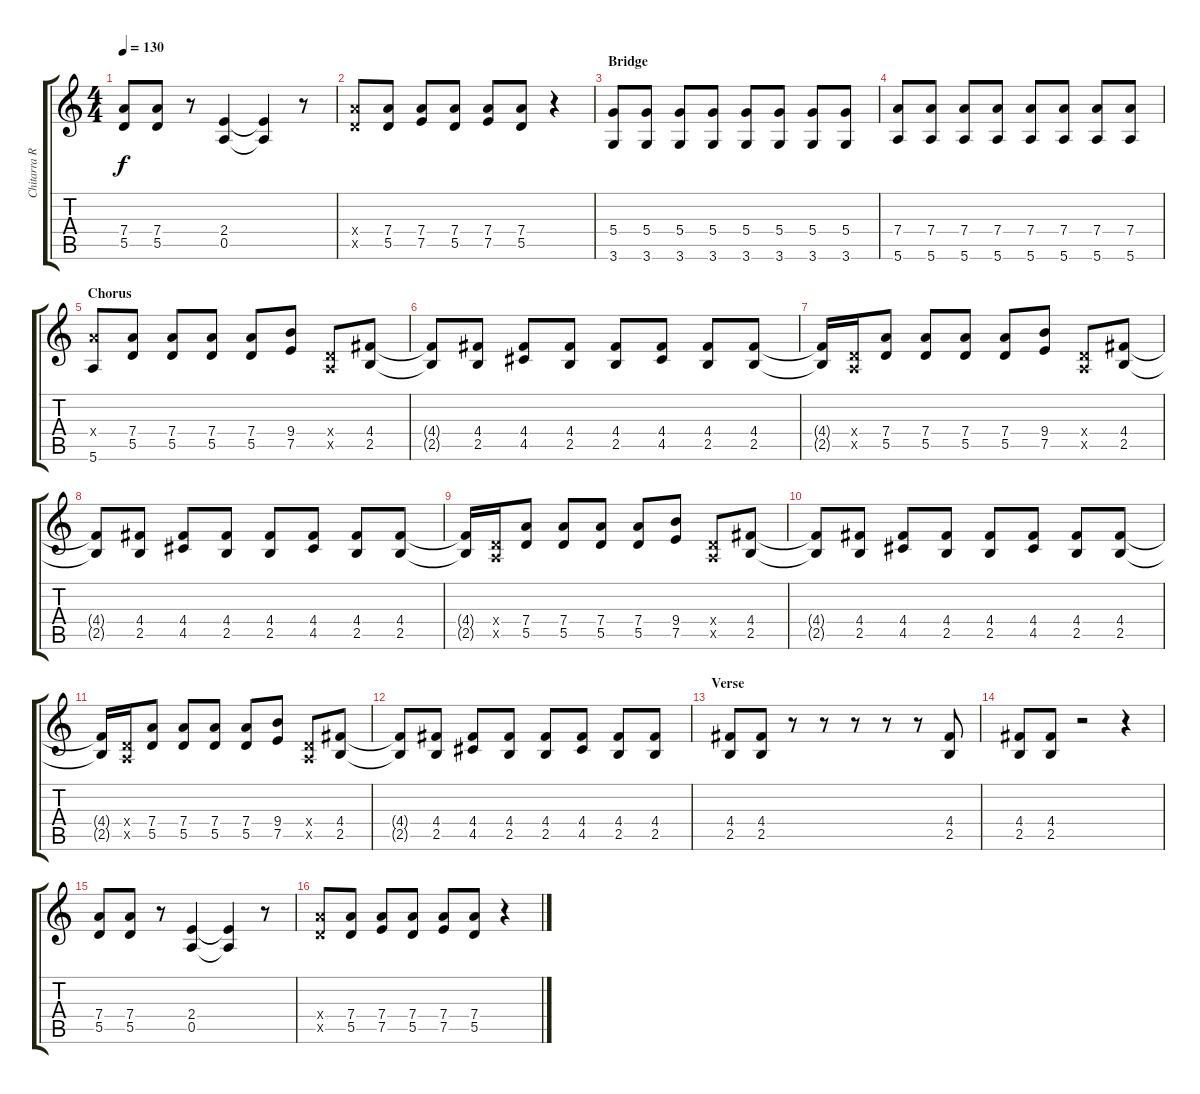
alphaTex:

\track ("Chitarra Ritmica" "Chitarra R") {instrument distortionguitar}
\staff {score tabs}
\tuning (E4 B3 G3 D3 A2 E2) {hide}
\ts (4 4)
\tempo 130
\clef g2
\ks c
(7.4 5.5).8{dy f} (7.4 5.5).8 r.8 (2.4 0.5).4 (2.4{t} 0.5{t}).4 r.8 |
(7.4{x} 5.5{x}).8 (7.4 5.5).8 (7.4 7.5).8 (7.4 5.5).8 (7.4 7.5).8 (7.4 5.5).8 r.4 |
\section ("" "Bridge")
(5.4 3.6).8{volume 14 instrument overdrivenguitar} (5.4 3.6).8 (5.4 3.6).8 (5.4 3.6).8 (5.4 3.6).8 (5.4 3.6).8 (5.4 3.6).8 (5.4 3.6).8 |
(7.4 5.6).8 (7.4 5.6).8 (7.4 5.6).8 (7.4 5.6).8 (7.4 5.6).8 (7.4 5.6).8 (7.4 5.6).8 (7.4 5.6).8 |
\section ("" "Chorus")
(7.4{x} 5.6).8{instrument distortionguitar} (7.4 5.5).8 (7.4 5.5).8 (7.4 5.5).8 (7.4 5.5).8 (9.4 7.5).8 (0.4{x} 0.5{x}).8 (4.4 2.5).8 |
(4.4{t} 2.5{t}).8 (4.4 2.5).8 (4.4 4.5).8 (4.4 2.5).8 (4.4 2.5).8 (4.4 4.5).8 (4.4 2.5).8 (4.4 2.5).8 |
(4.4{t} 2.5{t}).16 (0.4{x} 0.5{x}).16 (7.4 5.5).8 (7.4 5.5).8 (7.4 5.5).8 (7.4 5.5).8 (9.4 7.5).8 (0.4{x} 0.5{x}).8 (4.4 2.5).8 |
(4.4{t} 2.5{t}).8 (4.4 2.5).8 (4.4 4.5).8 (4.4 2.5).8 (4.4 2.5).8 (4.4 4.5).8 (4.4 2.5).8 (4.4 2.5).8 |
(4.4{t} 2.5{t}).16 (0.4{x} 0.5{x}).16 (7.4 5.5).8 (7.4 5.5).8 (7.4 5.5).8 (7.4 5.5).8 (9.4 7.5).8 (0.4{x} 0.5{x}).8 (4.4 2.5).8 |
(4.4{t} 2.5{t}).8 (4.4 2.5).8 (4.4 4.5).8 (4.4 2.5).8 (4.4 2.5).8 (4.4 4.5).8 (4.4 2.5).8 (4.4 2.5).8 |
(4.4{t} 2.5{t}).16 (0.4{x} 0.5{x}).16 (7.4 5.5).8 (7.4 5.5).8 (7.4 5.5).8 (7.4 5.5).8 (9.4 7.5).8 (0.4{x} 0.5{x}).8 (4.4 2.5).8 |
(4.4{t} 2.5{t}).8 (4.4 2.5).8 (4.4 4.5).8 (4.4 2.5).8 (4.4 2.5).8 (4.4 4.5).8 (4.4 2.5).8 (4.4 2.5).8 |
\section ("" "Verse")
(4.4 2.5).8 (4.4 2.5).8 r.8 r.8 r.8 r.8 r.8 (4.4 2.5).8 |
(4.4 2.5).8 (4.4 2.5).8 r.2 r.4 |
(7.4 5.5).8 (7.4 5.5).8 r.8 (2.4 0.5).4 (2.4{t} 0.5{t}).4 r.8 |
(7.4{x} 5.5{x}).8 (7.4 5.5).8 (7.4 7.5).8 (7.4 5.5).8 (7.4 7.5).8 (7.4 5.5).8 r.4
